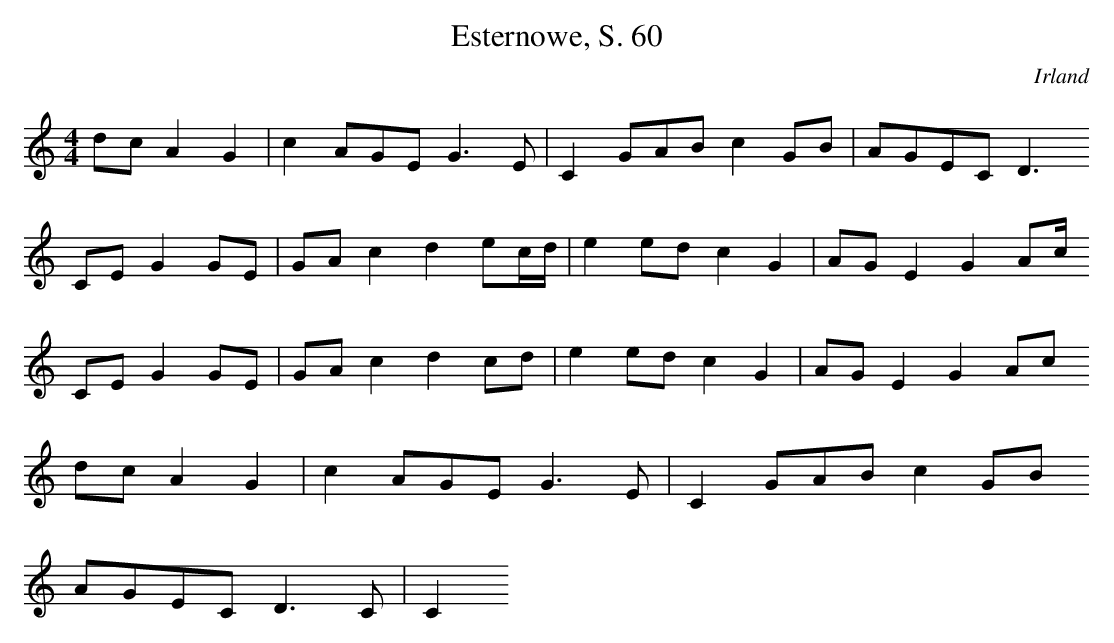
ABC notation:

X:1
T: Esternowe, S. 60
O: Irland
M: 4/4
L: 1/16
K: C
d2c2A4G4 | c4A2G2E2G6E2 | C4G2A2B2c4G2B2 | A2G2E2C2D6
C2E2G4G2E2 | G2A2c4d4e2cd | e4e2d2c4G4 | A2G2E4G4A2c
C2E2G4G2E2 | G2A2c4d4c2d2 | e4e2d2c4G4 | A2G2E4G4A2c2
d2c2A4G4 | c4A2G2E2G6E2 | C4G2A2B2c4G2B2
A2G2E2C2D6C2 | C4
